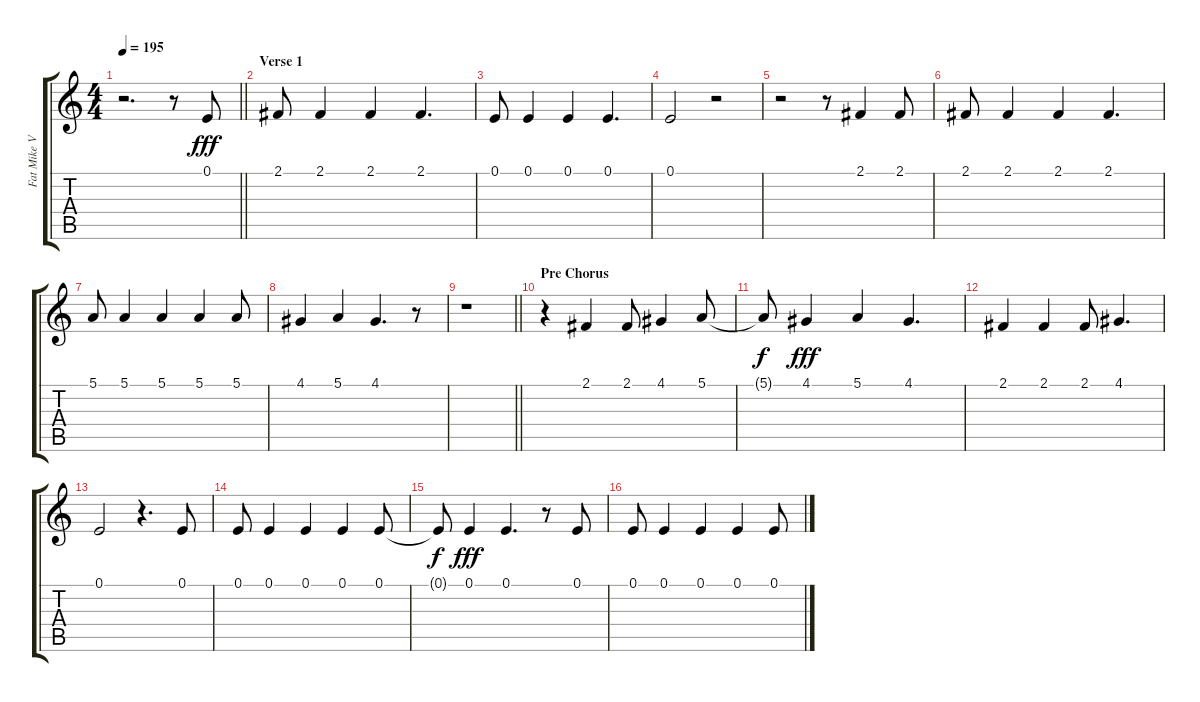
\track ("Fat Mike Vocals" "Fat Mike V") {instrument lead1square}
\staff {score tabs}
\tuning (E4 B3 G3 D3 A2 E2) {hide}
\ts (4 4)
\tempo 195
\clef g2
\barLineRight lightlight
\ks c
r.2{d dy fff} r.8 0.1.8 |
\section ("" "Verse 1")
2.1.8 2.1.4 2.1.4 2.1.4{d} |
0.1.8 0.1.4 0.1.4 0.1.4{d} |
0.1.2 r.2 |
r.2 r.8 2.1.4 2.1.8 |
2.1.8 2.1.4 2.1.4 2.1.4{d} |
5.1.8 5.1.4 5.1.4 5.1.4 5.1.8 |
4.1.4 5.1.4 4.1.4{d} r.8 |
\barLineRight lightlight
r.1 |
\section ("" "Pre Chorus")
r.4 2.1.4 2.1.8 4.1.4 5.1.8 |
5.1{t}.8{dy f} 4.1.4{dy fff} 5.1.4 4.1.4{d} |
2.1.4 2.1.4 2.1.8 4.1.4{d} |
0.1.2 r.4{d} 0.1.8 |
0.1.8 0.1.4 0.1.4 0.1.4 0.1.8 |
0.1{t}.8{dy f} 0.1.4{dy fff} 0.1.4{d} r.8 0.1.8 |
0.1.8 0.1.4 0.1.4 0.1.4 0.1.8
